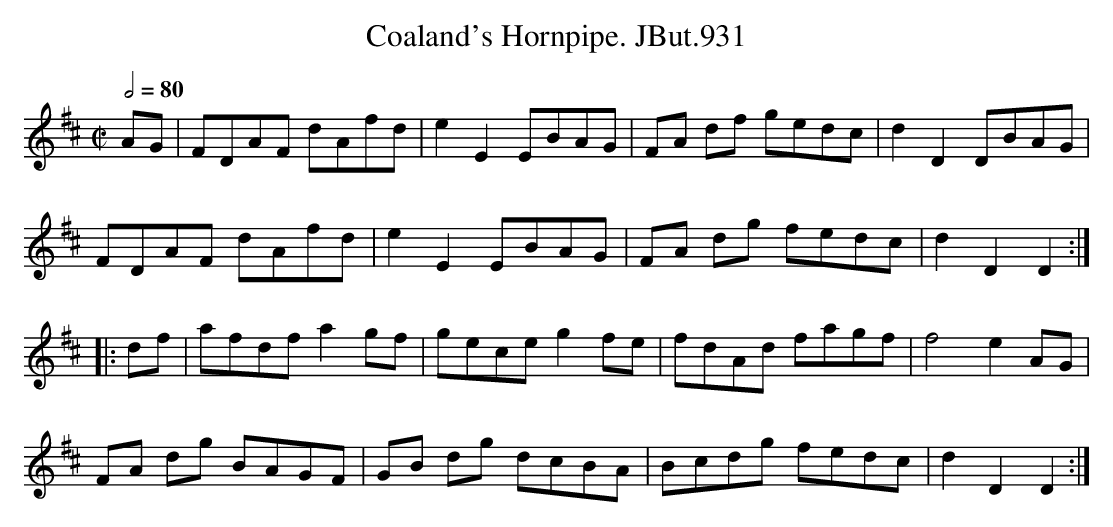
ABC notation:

X:1
T:Coaland's Hornpipe. JBut.931
M:C|
L:1/8
Q:1/2=80
K:D
AG|FDAF dAfd|e2E2 EBAG|FA df gedc|d2D2 DBAG|
FDAF dAfd|e2E2 EBAG|FA dg fedc|d2D2D2:|
|:df|afdf a2gf|gece g2fe|fdAd fagf|f4 e2AG|
FA dg BAGF|GB dg dcBA|Bcdg fedc|d2D2D2:|
